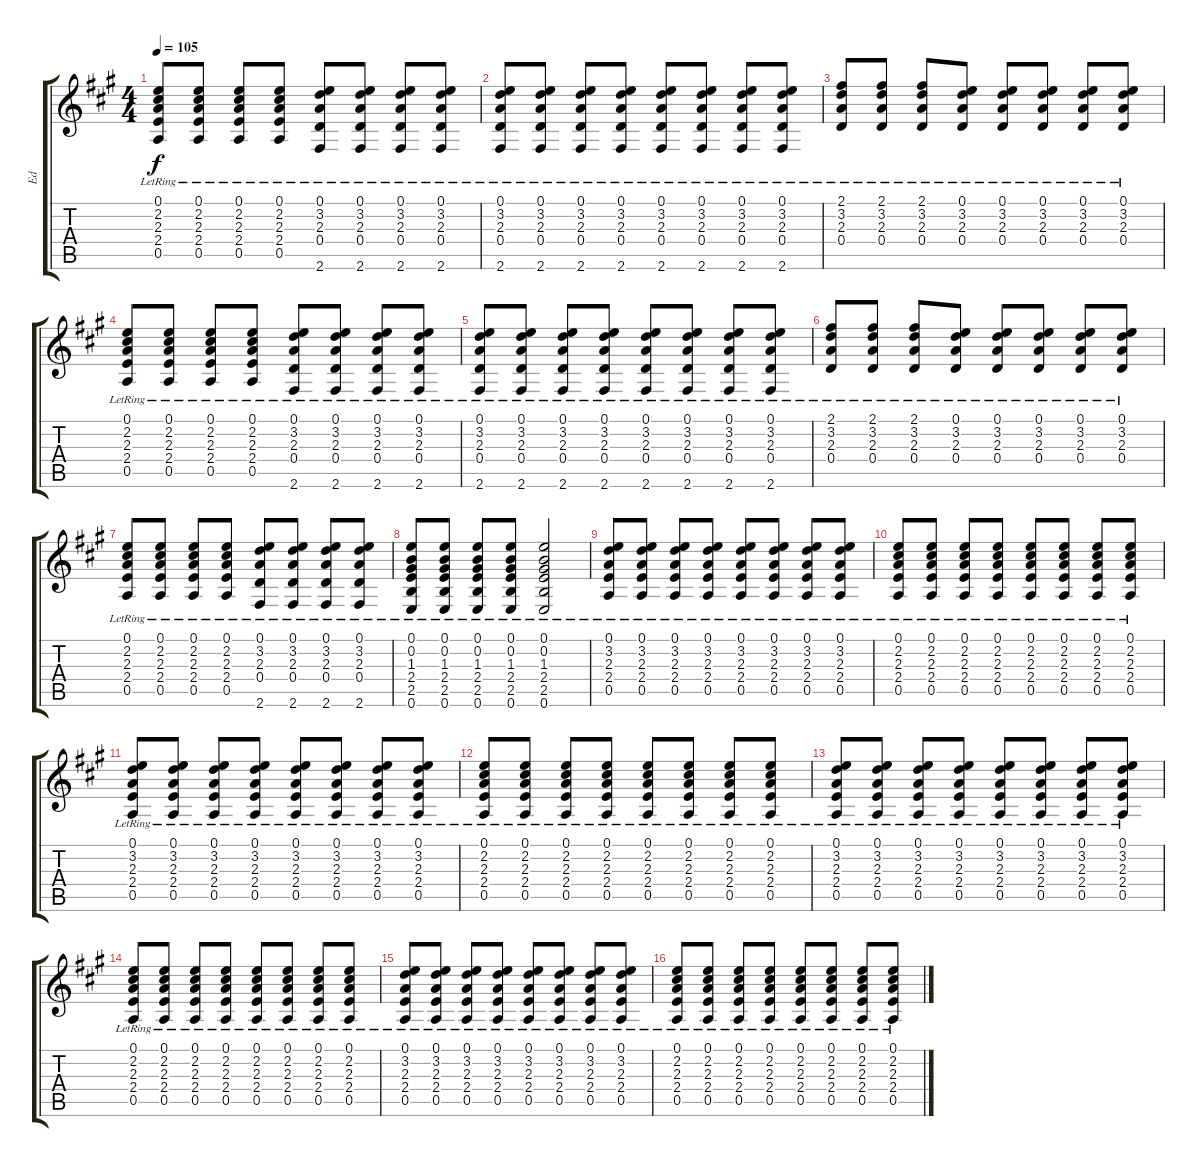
\track ("Ed" "Ed") {instrument electricguitarjazz}
\staff {score tabs}
\tuning (E4 B3 G3 D3 A2 E2) {hide}
\ts (4 4)
\tempo 105
\clef g2
\ks a
(0.1{lr} 2.2{lr} 2.3{lr} 2.4{lr} 0.5{lr}).8{dy f} (0.1{lr} 2.2{lr} 2.3{lr} 2.4{lr} 0.5{lr}).8 (0.1{lr} 2.2{lr} 2.3{lr} 2.4{lr} 0.5{lr}).8 (0.1{lr} 2.2{lr} 2.3{lr} 2.4{lr} 0.5{lr}).8 (0.1{lr} 3.2{lr} 2.3{lr} 0.4{lr} 2.6{lr}).8 (0.1{lr} 3.2{lr} 2.3{lr} 0.4{lr} 2.6{lr}).8 (0.1{lr} 3.2{lr} 2.3{lr} 0.4{lr} 2.6{lr}).8 (0.1{lr} 3.2{lr} 2.3{lr} 0.4{lr} 2.6{lr}).8 |
(0.1{lr} 3.2{lr} 2.3{lr} 0.4{lr} 2.6{lr}).8 (0.1{lr} 3.2{lr} 2.3{lr} 0.4{lr} 2.6{lr}).8 (0.1{lr} 3.2{lr} 2.3{lr} 0.4{lr} 2.6{lr}).8 (0.1{lr} 3.2{lr} 2.3{lr} 0.4{lr} 2.6{lr}).8 (0.1{lr} 3.2{lr} 2.3{lr} 0.4{lr} 2.6{lr}).8 (0.1{lr} 3.2{lr} 2.3{lr} 0.4{lr} 2.6{lr}).8 (0.1{lr} 3.2{lr} 2.3{lr} 0.4{lr} 2.6{lr}).8 (0.1{lr} 3.2{lr} 2.3{lr} 0.4{lr} 2.6{lr}).8 |
(2.1{lr} 3.2{lr} 2.3{lr} 0.4{lr}).8 (2.1{lr} 3.2{lr} 2.3{lr} 0.4{lr}).8 (2.1{lr} 3.2{lr} 2.3{lr} 0.4{lr}).8 (0.1{lr} 3.2{lr} 2.3{lr} 0.4{lr}).8 (0.1{lr} 3.2{lr} 2.3{lr} 0.4{lr}).8 (0.1{lr} 3.2{lr} 2.3{lr} 0.4{lr}).8 (0.1{lr} 3.2{lr} 2.3{lr} 0.4{lr}).8 (0.1{lr} 3.2{lr} 2.3{lr} 0.4{lr}).8 |
(0.1{lr} 2.2{lr} 2.3{lr} 2.4{lr} 0.5{lr}).8 (0.1{lr} 2.2{lr} 2.3{lr} 2.4{lr} 0.5{lr}).8 (0.1{lr} 2.2{lr} 2.3{lr} 2.4{lr} 0.5{lr}).8 (0.1{lr} 2.2{lr} 2.3{lr} 2.4{lr} 0.5{lr}).8 (0.1{lr} 3.2{lr} 2.3{lr} 0.4{lr} 2.6{lr}).8 (0.1{lr} 3.2{lr} 2.3{lr} 0.4{lr} 2.6{lr}).8 (0.1{lr} 3.2{lr} 2.3{lr} 0.4{lr} 2.6{lr}).8 (0.1{lr} 3.2{lr} 2.3{lr} 0.4{lr} 2.6{lr}).8 |
(0.1{lr} 3.2{lr} 2.3{lr} 0.4{lr} 2.6{lr}).8 (0.1{lr} 3.2{lr} 2.3{lr} 0.4{lr} 2.6{lr}).8 (0.1{lr} 3.2{lr} 2.3{lr} 0.4{lr} 2.6{lr}).8 (0.1{lr} 3.2{lr} 2.3{lr} 0.4{lr} 2.6{lr}).8 (0.1{lr} 3.2{lr} 2.3{lr} 0.4{lr} 2.6{lr}).8 (0.1{lr} 3.2{lr} 2.3{lr} 0.4{lr} 2.6{lr}).8 (0.1{lr} 3.2{lr} 2.3{lr} 0.4{lr} 2.6{lr}).8 (0.1{lr} 3.2{lr} 2.3{lr} 0.4{lr} 2.6{lr}).8 |
(2.1{lr} 3.2{lr} 2.3{lr} 0.4{lr}).8 (2.1{lr} 3.2{lr} 2.3{lr} 0.4{lr}).8 (2.1{lr} 3.2{lr} 2.3{lr} 0.4{lr}).8 (0.1{lr} 3.2{lr} 2.3{lr} 0.4{lr}).8 (0.1{lr} 3.2{lr} 2.3{lr} 0.4{lr}).8 (0.1{lr} 3.2{lr} 2.3{lr} 0.4{lr}).8 (0.1{lr} 3.2{lr} 2.3{lr} 0.4{lr}).8 (0.1{lr} 3.2{lr} 2.3{lr} 0.4{lr}).8 |
(0.1{lr} 2.2{lr} 2.3{lr} 2.4{lr} 0.5{lr}).8 (0.1{lr} 2.2{lr} 2.3{lr} 2.4{lr} 0.5{lr}).8 (0.1{lr} 2.2{lr} 2.3{lr} 2.4{lr} 0.5{lr}).8 (0.1{lr} 2.2{lr} 2.3{lr} 2.4{lr} 0.5{lr}).8 (0.1{lr} 3.2{lr} 2.3{lr} 0.4{lr} 2.6{lr}).8 (0.1{lr} 3.2{lr} 2.3{lr} 0.4{lr} 2.6{lr}).8 (0.1{lr} 3.2{lr} 2.3{lr} 0.4{lr} 2.6{lr}).8 (0.1{lr} 3.2{lr} 2.3{lr} 0.4{lr} 2.6{lr}).8 |
(0.1{lr} 0.2{lr} 1.3{lr} 2.4{lr} 2.5{lr} 0.6{lr}).8 (0.1{lr} 0.2{lr} 1.3{lr} 2.4{lr} 2.5{lr} 0.6{lr}).8 (0.1{lr} 0.2{lr} 1.3{lr} 2.4{lr} 2.5{lr} 0.6{lr}).8 (0.1{lr} 0.2{lr} 1.3{lr} 2.4{lr} 2.5{lr} 0.6{lr}).8 (0.1{lr} 0.2{lr} 1.3{lr} 2.4{lr} 2.5{lr} 0.6{lr}).2 |
(0.1{lr} 3.2{lr} 2.3{lr} 2.4{lr} 0.5{lr}).8{volume 5} (0.1{lr} 3.2{lr} 2.3{lr} 2.4{lr} 0.5{lr}).8 (0.1{lr} 3.2{lr} 2.3{lr} 2.4{lr} 0.5{lr}).8 (0.1{lr} 3.2{lr} 2.3{lr} 2.4{lr} 0.5{lr}).8 (0.1{lr} 3.2{lr} 2.3{lr} 2.4{lr} 0.5{lr}).8 (0.1{lr} 3.2{lr} 2.3{lr} 2.4{lr} 0.5{lr}).8 (0.1{lr} 3.2{lr} 2.3{lr} 2.4{lr} 0.5{lr}).8 (0.1{lr} 3.2{lr} 2.3{lr} 2.4{lr} 0.5{lr}).8 |
(0.1{lr} 2.2{lr} 2.3{lr} 2.4{lr} 0.5{lr}).8 (0.1{lr} 2.2{lr} 2.3{lr} 2.4{lr} 0.5{lr}).8 (0.1{lr} 2.2{lr} 2.3{lr} 2.4{lr} 0.5{lr}).8 (0.1{lr} 2.2{lr} 2.3{lr} 2.4{lr} 0.5{lr}).8 (0.1{lr} 2.2{lr} 2.3{lr} 2.4{lr} 0.5{lr}).8 (0.1{lr} 2.2{lr} 2.3{lr} 2.4{lr} 0.5{lr}).8 (0.1{lr} 2.2{lr} 2.3{lr} 2.4{lr} 0.5{lr}).8 (0.1{lr} 2.2{lr} 2.3{lr} 2.4{lr} 0.5{lr}).8 |
(0.1{lr} 3.2{lr} 2.3{lr} 2.4{lr} 0.5{lr}).8 (0.1{lr} 3.2{lr} 2.3{lr} 2.4{lr} 0.5{lr}).8 (0.1{lr} 3.2{lr} 2.3{lr} 2.4{lr} 0.5{lr}).8 (0.1{lr} 3.2{lr} 2.3{lr} 2.4{lr} 0.5{lr}).8 (0.1{lr} 3.2{lr} 2.3{lr} 2.4{lr} 0.5{lr}).8 (0.1{lr} 3.2{lr} 2.3{lr} 2.4{lr} 0.5{lr}).8 (0.1{lr} 3.2{lr} 2.3{lr} 2.4{lr} 0.5{lr}).8 (0.1{lr} 3.2{lr} 2.3{lr} 2.4{lr} 0.5{lr}).8 |
(0.1{lr} 2.2{lr} 2.3{lr} 2.4{lr} 0.5{lr}).8 (0.1{lr} 2.2{lr} 2.3{lr} 2.4{lr} 0.5{lr}).8 (0.1{lr} 2.2{lr} 2.3{lr} 2.4{lr} 0.5{lr}).8 (0.1{lr} 2.2{lr} 2.3{lr} 2.4{lr} 0.5{lr}).8 (0.1{lr} 2.2{lr} 2.3{lr} 2.4{lr} 0.5{lr}).8 (0.1{lr} 2.2{lr} 2.3{lr} 2.4{lr} 0.5{lr}).8 (0.1{lr} 2.2{lr} 2.3{lr} 2.4{lr} 0.5{lr}).8 (0.1{lr} 2.2{lr} 2.3{lr} 2.4{lr} 0.5{lr}).8 |
(0.1{lr} 3.2{lr} 2.3{lr} 2.4{lr} 0.5{lr}).8 (0.1{lr} 3.2{lr} 2.3{lr} 2.4{lr} 0.5{lr}).8 (0.1{lr} 3.2{lr} 2.3{lr} 2.4{lr} 0.5{lr}).8 (0.1{lr} 3.2{lr} 2.3{lr} 2.4{lr} 0.5{lr}).8 (0.1{lr} 3.2{lr} 2.3{lr} 2.4{lr} 0.5{lr}).8 (0.1{lr} 3.2{lr} 2.3{lr} 2.4{lr} 0.5{lr}).8 (0.1{lr} 3.2{lr} 2.3{lr} 2.4{lr} 0.5{lr}).8 (0.1{lr} 3.2{lr} 2.3{lr} 2.4{lr} 0.5{lr}).8 |
(0.1{lr} 2.2{lr} 2.3{lr} 2.4{lr} 0.5{lr}).8 (0.1{lr} 2.2{lr} 2.3{lr} 2.4{lr} 0.5{lr}).8 (0.1{lr} 2.2{lr} 2.3{lr} 2.4{lr} 0.5{lr}).8 (0.1{lr} 2.2{lr} 2.3{lr} 2.4{lr} 0.5{lr}).8 (0.1{lr} 2.2{lr} 2.3{lr} 2.4{lr} 0.5{lr}).8 (0.1{lr} 2.2{lr} 2.3{lr} 2.4{lr} 0.5{lr}).8 (0.1{lr} 2.2{lr} 2.3{lr} 2.4{lr} 0.5{lr}).8 (0.1{lr} 2.2{lr} 2.3{lr} 2.4{lr} 0.5{lr}).8 |
(0.1{lr} 3.2{lr} 2.3{lr} 2.4{lr} 0.5{lr}).8 (0.1{lr} 3.2{lr} 2.3{lr} 2.4{lr} 0.5{lr}).8 (0.1{lr} 3.2{lr} 2.3{lr} 2.4{lr} 0.5{lr}).8 (0.1{lr} 3.2{lr} 2.3{lr} 2.4{lr} 0.5{lr}).8 (0.1{lr} 3.2{lr} 2.3{lr} 2.4{lr} 0.5{lr}).8 (0.1{lr} 3.2{lr} 2.3{lr} 2.4{lr} 0.5{lr}).8 (0.1{lr} 3.2{lr} 2.3{lr} 2.4{lr} 0.5{lr}).8 (0.1{lr} 3.2{lr} 2.3{lr} 2.4{lr} 0.5{lr}).8 |
(0.1{lr} 2.2{lr} 2.3{lr} 2.4{lr} 0.5{lr}).8 (0.1{lr} 2.2{lr} 2.3{lr} 2.4{lr} 0.5{lr}).8 (0.1{lr} 2.2{lr} 2.3{lr} 2.4{lr} 0.5{lr}).8 (0.1{lr} 2.2{lr} 2.3{lr} 2.4{lr} 0.5{lr}).8 (0.1{lr} 2.2{lr} 2.3{lr} 2.4{lr} 0.5{lr}).8 (0.1{lr} 2.2{lr} 2.3{lr} 2.4{lr} 0.5{lr}).8 (0.1{lr} 2.2{lr} 2.3{lr} 2.4{lr} 0.5{lr}).8 (0.1{lr} 2.2{lr} 2.3{lr} 2.4{lr} 0.5{lr}).8
